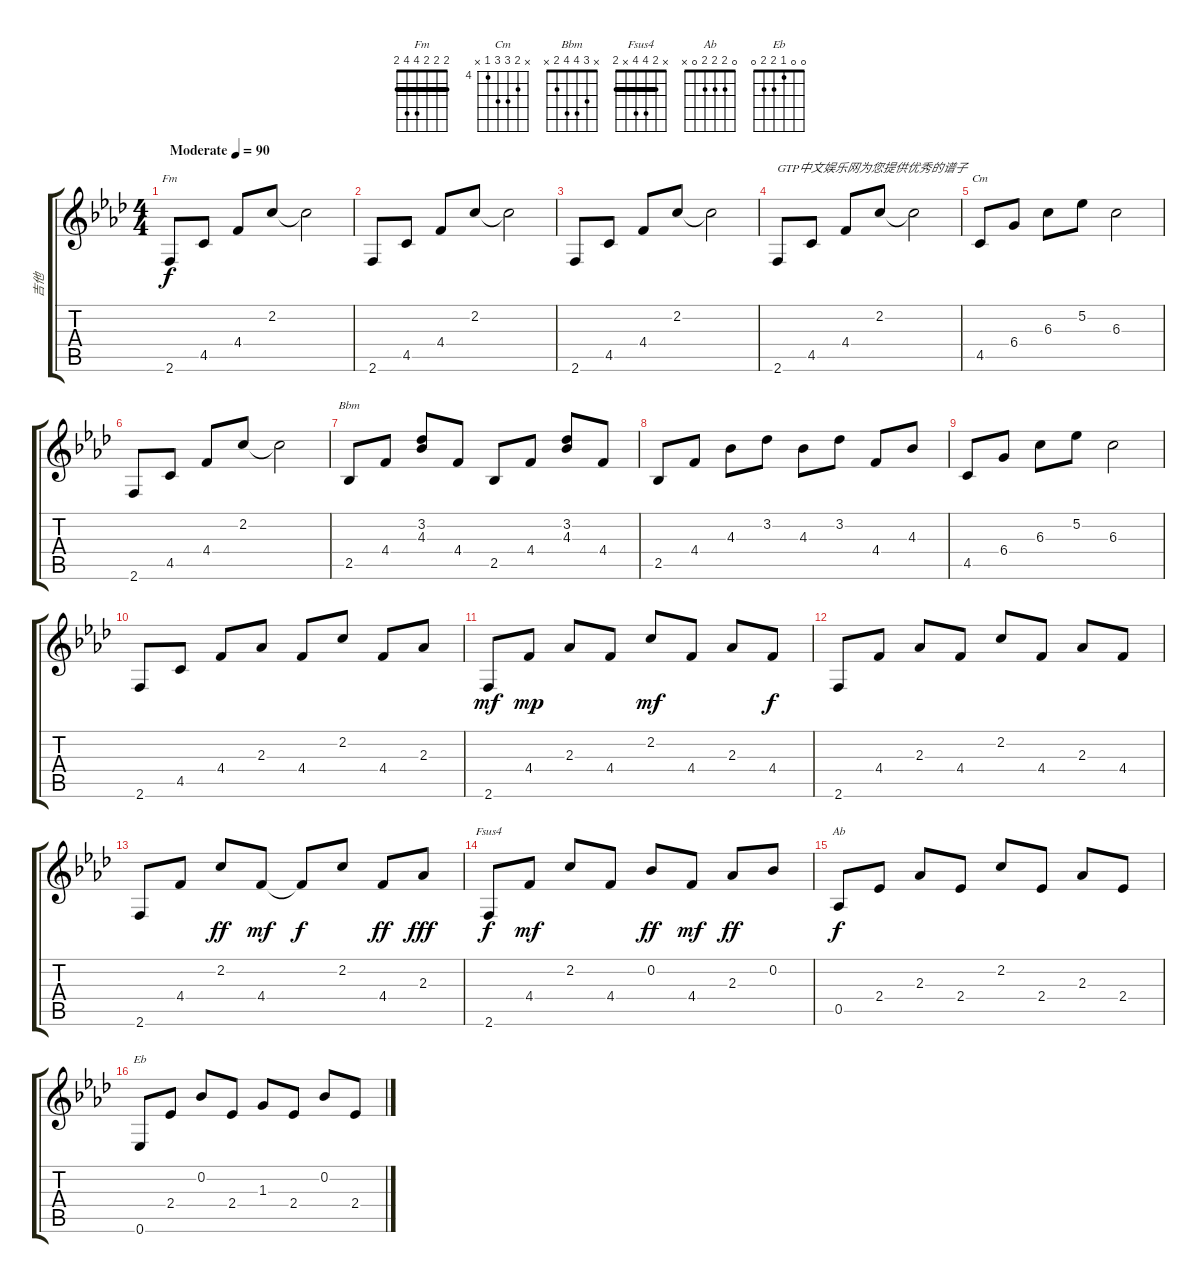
\track ("吉他" "吉他") {instrument acousticguitarsteel}
\staff {score tabs}
\tuning (Eb4 Bb3 Gb3 Db3 Ab2 Eb2) {hide}
\chord ("Fm" 2 2 2 4 4 2) {barre 2}
\chord ("Cm" x 5 6 6 4 x) {firstfret 4}
\chord ("Bbm" x 3 4 4 2 x)
\chord ("Fsus4" x 2 4 4 x 2) {barre 2}
\chord ("Ab" 0 2 2 2 0 x)
\chord ("Eb" 0 0 1 2 2 0)
\ts (4 4)
\tempo (90 "Moderate")
\clef g2
\ks ab
2.6.8{ch "Fm" dy f volume 4 instrument electricguitarjazz} 4.5.8 4.4.8 2.2.8 2.2{t}.2 |
2.6.8 4.5.8 4.4.8 2.2.8 2.2{t}.2 |
2.6.8 4.5.8 4.4.8 2.2.8 2.2{t}.2 |
2.6.8{txt "GTP中文娱乐网为您提供优秀的谱子"} 4.5.8 4.4.8 2.2.8 2.2{t}.2 |
4.5.8{ch "Cm"} 6.4.8 6.3.8 5.2.8 6.3.2 |
2.6.8 4.5.8 4.4.8 2.2.8 2.2{t}.2 |
2.5.8{ch "Bbm"} 4.4.8 (3.2 4.3).8 4.4.8 2.5.8 4.4.8 (3.2 4.3).8 4.4.8 |
2.5.8 4.4.8 4.3.8 3.2.8 4.3.8 3.2.8 4.4.8 4.3.8 |
4.5.8 6.4.8 6.3.8 5.2.8 6.3.2 |
2.6.8 4.5.8 4.4.8 2.3.8 4.4.8 2.2.8 4.4.8 2.3.8 |
2.6.8{dy mf volume 12 instrument acousticguitarsteel} 4.4.8{dy mp} 2.3.8 4.4.8 2.2.8{dy mf} 4.4.8 2.3.8 4.4.8{dy f} |
2.6.8 4.4.8 2.3.8 4.4.8 2.2.8 4.4.8 2.3.8 4.4.8 |
2.6.8 4.4.8 2.2.8{dy ff} 4.4.8{dy mf} 4.4{t}.8{dy f} 2.2.8 4.4.8{dy ff} 2.3.8{dy fff} |
2.6.8{ch "Fsus4" dy f} 4.4.8{dy mf} 2.2.8 4.4.8 0.2.8{dy ff} 4.4.8{dy mf} 2.3.8{dy ff} 0.2.8 |
0.5.8{ch "Ab" dy f} 2.4.8 2.3.8 2.4.8 2.2.8 2.4.8 2.3.8 2.4.8 |
0.6.8{ch "Eb"} 2.4.8 0.2.8 2.4.8 1.3.8 2.4.8 0.2.8 2.4.8
